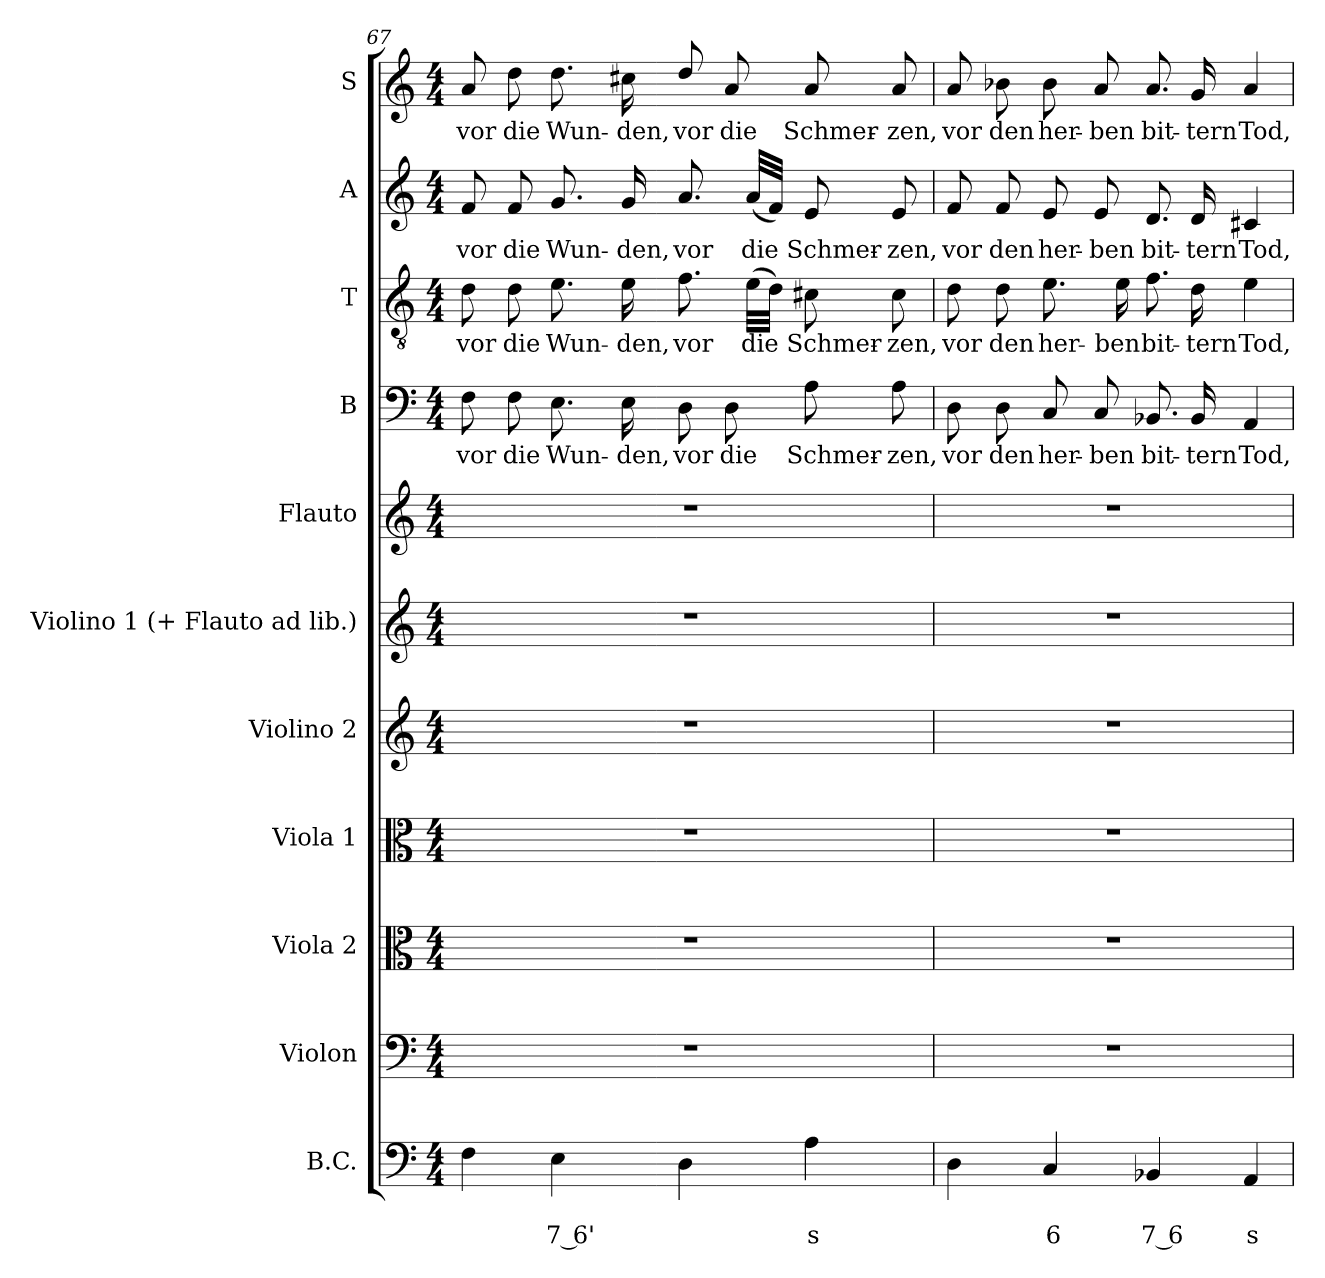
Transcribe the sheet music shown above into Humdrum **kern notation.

**kern	**text	**text	**kern	**kern	**kern	**kern	**kern	**kern	**kern	**text	**kern	**text	**kern	**text	**kern	**text
*part11	*part11	*part11	*part10	*part9	*part8	*part7	*part6	*part5	*part4	*part4	*part3	*part3	*part2	*part2	*part1	*part1
*staff11	*staff11	*staff11	*staff10	*staff9	*staff8	*staff7	*staff6	*staff5	*staff4	*staff4	*staff3	*staff3	*staff2	*staff2	*staff1	*staff1
*I"B.C.	*	*	*I"Violon	*I"Viola 2	*I"Viola 1	*I"Violino 2	*I"Violino 1 (+ Flauto ad lib.)	*I"Flauto	*I"B	*	*I"T	*	*I"A	*	*I"S	*
*I'B.C.	*	*	*I'Vn	*I'Va2	*I'Va1	*I'Vn2	*I'Vn1	*I'Fl.	*I'B	*	*I'T	*	*I'A	*	*I'S	*
!!LO:PB:g=z
*clefF4	*	*	*clefF4	*clefC3	*clefC3	*clefG2	*clefG2	*clefG2	*clefF4	*	*clefGv2	*	*clefG2	*	*clefG2	*
*	*	*	*	*	*	*	*	*	*	*	*ITrd7c12	*	*	*	*	*
*k[]	*	*	*k[]	*k[]	*k[]	*k[]	*k[]	*k[]	*k[]	*	*k[]	*	*k[]	*	*k[]	*
*C:	*	*	*C:	*C:	*C:	*C:	*C:	*C:	*C:	*	*C:	*	*C:	*	*C:	*
*M4/4	*	*	*M4/4	*M4/4	*M4/4	*M4/4	*M4/4	*M4/4	*M4/4	*	*M4/4	*	*M4/4	*	*M4/4	*
=67	=67	=67	=67	=67	=67	=67	=67	=67	=67	=67	=67	=67	=67	=67	=67	=67
!	!	!	!	!	!	!	!	!	!	!LO:LY:b	!	!	!	!	!	!
!	!	!	!	!	!	!	!	!	!	!	!	!LO:LY:b	!	!	!	!
!	!	!	!	!	!	!	!	!	!	!	!	!	!	!LO:LY:b	!	!
!	!	!	!	!	!	!	!	!	!	!	!	!	!	!	!	!LO:LY:b
4F\	.	.	1r	1r	1r	1r	1r	1r	8F\	vor	8D\	vor	8f/	vor	8a/	vor
!	!	!	!	!	!	!	!	!	!	!LO:LY:b	!	!	!	!	!	!
!	!	!	!	!	!	!	!	!	!	!	!	!LO:LY:b	!	!	!	!
!	!	!	!	!	!	!	!	!	!	!	!	!	!	!LO:LY:b	!	!
!	!	!	!	!	!	!	!	!	!	!	!	!	!	!	!	!LO:LY:b
.	.	.	.	.	.	.	.	.	8F\	die	8D\	die	8f/	die	8dd\	die
!	!	!LO:LY:b	!	!	!	!	!	!	!	!	!	!	!	!	!	!
!	!	!	!	!	!	!	!	!	!	!LO:LY:b	!	!	!	!	!	!
!	!	!	!	!	!	!	!	!	!	!	!	!LO:LY:b	!	!	!	!
!	!	!	!	!	!	!	!	!	!	!	!	!	!	!LO:LY:b	!	!
!	!	!	!	!	!	!	!	!	!	!	!	!	!	!	!	!LO:LY:b
4E\	.	7 6'	.	.	.	.	.	.	8.E\	Wun-	8.E\	Wun-	8.g/	Wun-	8.dd\	Wun-
!	!	!	!	!	!	!	!	!	!	!LO:LY:b	!	!	!	!	!	!
!	!	!	!	!	!	!	!	!	!	!	!	!LO:LY:b	!	!	!	!
!	!	!	!	!	!	!	!	!	!	!	!	!	!	!LO:LY:b	!	!
!	!	!	!	!	!	!	!	!	!	!	!	!	!	!	!	!LO:LY:b
.	.	.	.	.	.	.	.	.	16E\	-den,	16E\	-den,	16g/	-den,	16cc#X\	-den,
!	!	!	!	!	!	!	!	!	!	!LO:LY:b	!	!	!	!	!	!
!	!	!	!	!	!	!	!	!	!	!	!	!LO:LY:b	!	!	!	!
!	!	!	!	!	!	!	!	!	!	!	!	!	!	!LO:LY:b	!	!
!	!	!	!	!	!	!	!	!	!	!	!	!	!	!	!	!LO:LY:b
4D\	.	.	.	.	.	.	.	.	8D\	vor	8.F\	vor	8.a/	vor	8dd/	vor
!	!	!	!	!	!	!	!	!	!	!LO:LY:b	!	!	!	!	!	!
!	!	!	!	!	!	!	!	!	!	!	!	!	!	!	!	!LO:LY:b
.	.	.	.	.	.	.	.	.	8D\	die	.	.	.	.	8a/	die
!	!	!	!	!	!	!	!	!	!	!	!	!LO:LY:b	!	!	!	!
!	!	!	!	!	!	!	!	!	!	!	!	!	!	!LO:LY:b	!	!
.	.	.	.	.	.	.	.	.	.	.	(>32E\LLL	die	(<32a/LLL	die	.	.
.	.	.	.	.	.	.	.	.	.	.	32D\JJJ)	.	32f/JJJ)	.	.	.
!	!	!LO:LY:b	!	!	!	!	!	!	!	!	!	!	!	!	!	!
!	!	!	!	!	!	!	!	!	!	!LO:LY:b	!	!	!	!	!	!
!	!	!	!	!	!	!	!	!	!	!	!	!LO:LY:b	!	!	!	!
!	!	!	!	!	!	!	!	!	!	!	!	!	!	!LO:LY:b	!	!
!	!	!	!	!	!	!	!	!	!	!	!	!	!	!	!	!LO:LY:b
4A\	.	s	.	.	.	.	.	.	8A\	Schmer-	8C#X\	Schmer-	8e/	Schmer-	8a/	Schmer-
!	!	!	!	!	!	!	!	!	!	!LO:LY:b	!	!	!	!	!	!
!	!	!	!	!	!	!	!	!	!	!	!	!LO:LY:b	!	!	!	!
!	!	!	!	!	!	!	!	!	!	!	!	!	!	!LO:LY:b	!	!
!	!	!	!	!	!	!	!	!	!	!	!	!	!	!	!	!LO:LY:b
.	.	.	.	.	.	.	.	.	8A\	-zen,	8C#\	-zen,	8e/	-zen,	8a/	-zen,
=68	=68	=68	=68	=68	=68	=68	=68	=68	=68	=68	=68	=68	=68	=68	=68	=68
!	!	!	!	!	!	!	!	!	!	!LO:LY:b	!	!	!	!	!	!
!	!	!	!	!	!	!	!	!	!	!	!	!LO:LY:b	!	!	!	!
!	!	!	!	!	!	!	!	!	!	!	!	!	!	!LO:LY:b	!	!
!	!	!	!	!	!	!	!	!	!	!	!	!	!	!	!	!LO:LY:b
4D\	.	.	1r	1r	1r	1r	1r	1r	8D\	vor	8D\	vor	8f/	vor	8a/	vor
!	!	!	!	!	!	!	!	!	!	!LO:LY:b	!	!	!	!	!	!
!	!	!	!	!	!	!	!	!	!	!	!	!LO:LY:b	!	!	!	!
!	!	!	!	!	!	!	!	!	!	!	!	!	!	!LO:LY:b	!	!
!	!	!	!	!	!	!	!	!	!	!	!	!	!	!	!	!LO:LY:b
.	.	.	.	.	.	.	.	.	8D\	den	8D\	den	8f/	den	8b-X\	den
!	!	!LO:LY:b	!	!	!	!	!	!	!	!	!	!	!	!	!	!
!	!	!	!	!	!	!	!	!	!	!LO:LY:b	!	!	!	!	!	!
!	!	!	!	!	!	!	!	!	!	!	!	!LO:LY:b	!	!	!	!
!	!	!	!	!	!	!	!	!	!	!	!	!	!	!LO:LY:b	!	!
!	!	!	!	!	!	!	!	!	!	!	!	!	!	!	!	!LO:LY:b
4C/	.	6	.	.	.	.	.	.	8C/	her-	8.E\	her-	8e/	her-	8b-\	her-
!	!	!	!	!	!	!	!	!	!	!LO:LY:b	!	!	!	!	!	!
!	!	!	!	!	!	!	!	!	!	!	!	!	!	!LO:LY:b	!	!
!	!	!	!	!	!	!	!	!	!	!	!	!	!	!	!	!LO:LY:b
.	.	.	.	.	.	.	.	.	8C/	-ben	.	.	8e/	-ben	8a/	-ben
!	!	!	!	!	!	!	!	!	!	!	!	!LO:LY:b	!	!	!	!
.	.	.	.	.	.	.	.	.	.	.	16E\	-ben	.	.	.	.
!	!	!LO:LY:b	!	!	!	!	!	!	!	!	!	!	!	!	!	!
!	!	!	!	!	!	!	!	!	!	!LO:LY:b	!	!	!	!	!	!
!	!	!	!	!	!	!	!	!	!	!	!	!LO:LY:b	!	!	!	!
!	!	!	!	!	!	!	!	!	!	!	!	!	!	!LO:LY:b	!	!
!	!	!	!	!	!	!	!	!	!	!	!	!	!	!	!	!LO:LY:b
4BB-X/	.	7 6	.	.	.	.	.	.	8.BB-X/	bit-	8.F\	bit-	8.d/	bit-	8.a/	bit-
!	!	!	!	!	!	!	!	!	!	!LO:LY:b	!	!	!	!	!	!
!	!	!	!	!	!	!	!	!	!	!	!	!LO:LY:b	!	!	!	!
!	!	!	!	!	!	!	!	!	!	!	!	!	!	!LO:LY:b	!	!
!	!	!	!	!	!	!	!	!	!	!	!	!	!	!	!	!LO:LY:b
.	.	.	.	.	.	.	.	.	16BB-/	-tern	16D\	-tern	16d/	-tern	16g/	-tern
!	!	!LO:LY:b	!	!	!	!	!	!	!	!	!	!	!	!	!	!
!	!	!	!	!	!	!	!	!	!	!LO:LY:b	!	!	!	!	!	!
!	!	!	!	!	!	!	!	!	!	!	!	!LO:LY:b	!	!	!	!
!	!	!	!	!	!	!	!	!	!	!	!	!	!	!LO:LY:b	!	!
!	!	!	!	!	!	!	!	!	!	!	!	!	!	!	!	!LO:LY:b
4AA/	.	s	.	.	.	.	.	.	4AA/	Tod,	4E\	Tod,	4c#X/	Tod,	4a/	Tod,
=	=	=	=	=	=	=	=	=	=	=	=	=	=	=	=	=
*-	*-	*-	*-	*-	*-	*-	*-	*-	*-	*-	*-	*-	*-	*-	*-	*-
